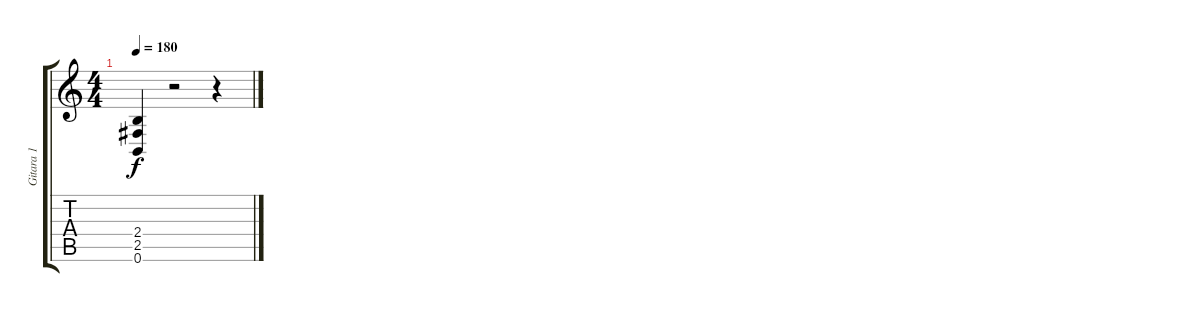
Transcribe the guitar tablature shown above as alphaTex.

\track ("Gitara 1" "Gitara 1") {instrument distortionguitar}
\staff {score tabs}
\tuning (B3 Gb3 D3 A2 E2 B1) {hide}
\ts (4 4)
\tempo 180
\clef g2
\ks c
(2.4 2.5 0.6).4{dy f} r.2 r.4
